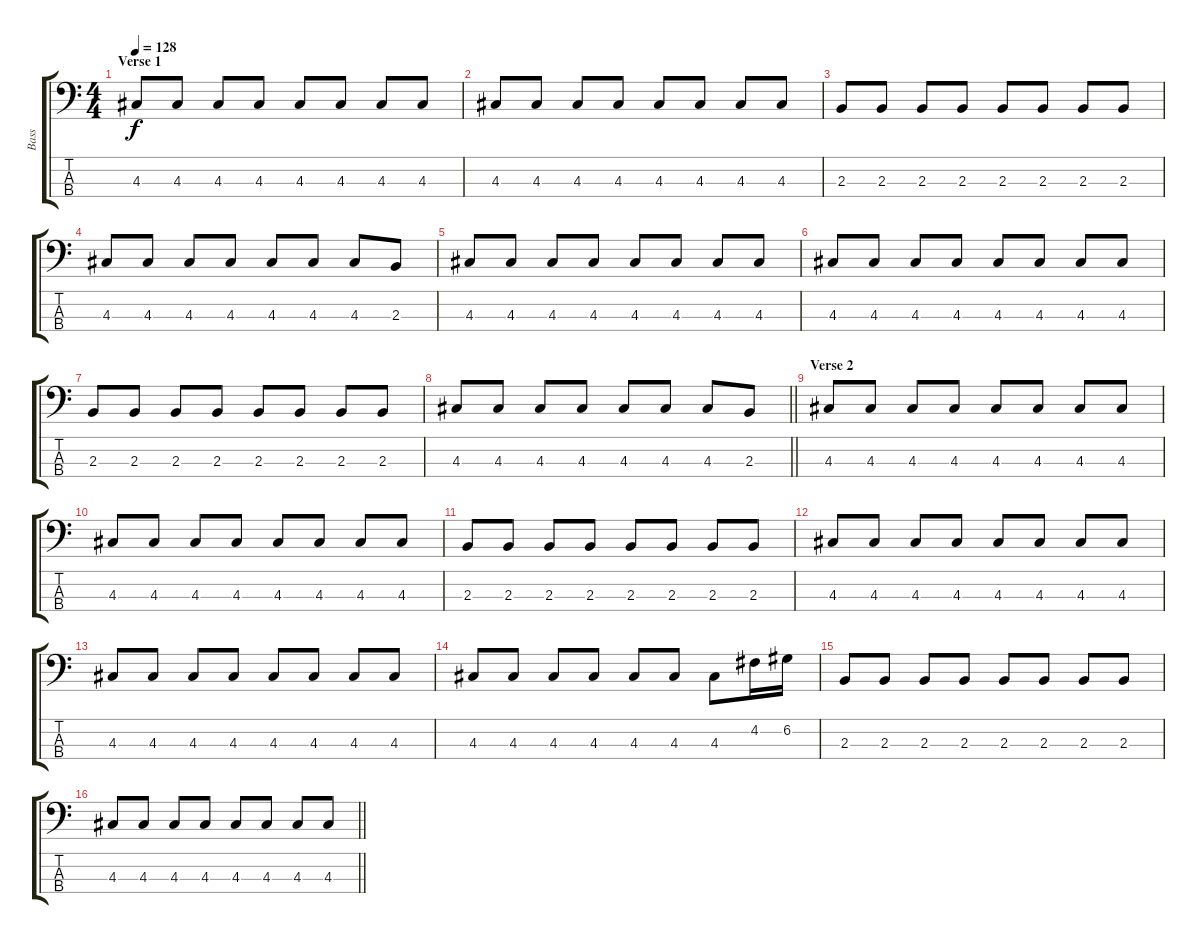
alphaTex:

\track ("Bass" "Bass") {instrument electricbasspick}
\staff {score tabs}
\tuning (G2 D2 A1 E1) {hide}
\ts (4 4)
\section ("" "Verse 1")
\tempo 128
\clef f4
\ks c
4.3.8{dy f} 4.3.8 4.3.8 4.3.8 4.3.8 4.3.8 4.3.8 4.3.8 |
4.3.8 4.3.8 4.3.8 4.3.8 4.3.8 4.3.8 4.3.8 4.3.8 |
2.3.8 2.3.8 2.3.8 2.3.8 2.3.8 2.3.8 2.3.8 2.3.8 |
4.3.8 4.3.8 4.3.8 4.3.8 4.3.8 4.3.8 4.3.8 2.3.8 |
4.3.8 4.3.8 4.3.8 4.3.8 4.3.8 4.3.8 4.3.8 4.3.8 |
4.3.8 4.3.8 4.3.8 4.3.8 4.3.8 4.3.8 4.3.8 4.3.8 |
2.3.8 2.3.8 2.3.8 2.3.8 2.3.8 2.3.8 2.3.8 2.3.8 |
\barLineRight lightlight
4.3.8 4.3.8 4.3.8 4.3.8 4.3.8 4.3.8 4.3.8 2.3.8 |
\section ("" "Verse 2")
4.3.8 4.3.8 4.3.8 4.3.8 4.3.8 4.3.8 4.3.8 4.3.8 |
4.3.8 4.3.8 4.3.8 4.3.8 4.3.8 4.3.8 4.3.8 4.3.8 |
2.3.8 2.3.8 2.3.8 2.3.8 2.3.8 2.3.8 2.3.8 2.3.8 |
4.3.8 4.3.8 4.3.8 4.3.8 4.3.8 4.3.8 4.3.8 4.3.8 |
4.3.8 4.3.8 4.3.8 4.3.8 4.3.8 4.3.8 4.3.8 4.3.8 |
4.3.8 4.3.8 4.3.8 4.3.8 4.3.8 4.3.8 4.3.8 4.2.16 6.2.16 |
2.3.8 2.3.8 2.3.8 2.3.8 2.3.8 2.3.8 2.3.8 2.3.8 |
\barLineRight lightlight
4.3.8 4.3.8 4.3.8 4.3.8 4.3.8 4.3.8 4.3.8 4.3.8
